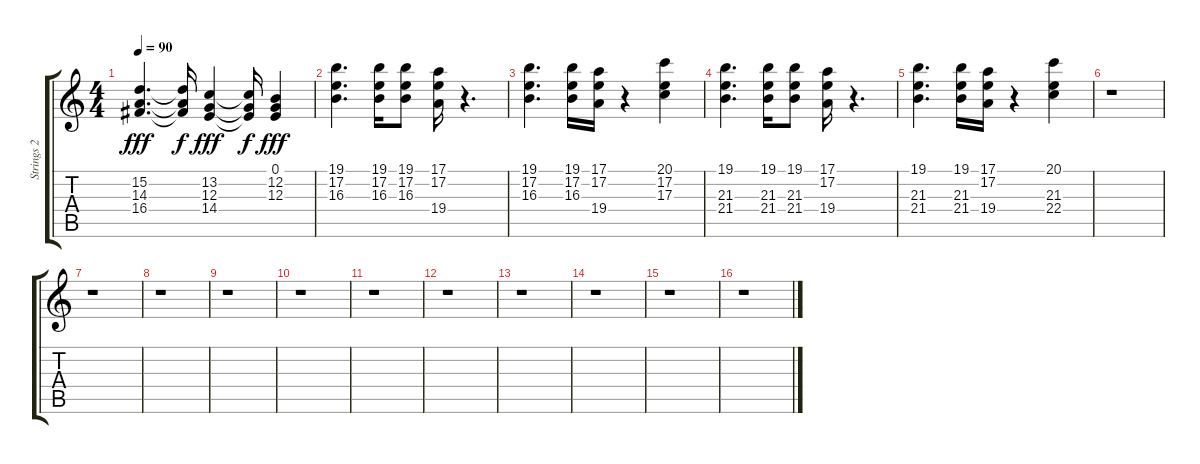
\track ("Strings 2" "Strings 2") {instrument stringensemble1}
\staff {score tabs}
\tuning (E4 B3 G3 D3 A2 E2) {hide}
\ts (4 4)
\tempo 90
\clef g2
\ks c
(15.2 14.3 16.4).4{d dy fff} (15.2{t} 14.3{t} 16.4{t}).16{dy f} (13.2 12.3 14.4).4{dy fff} (13.2{t} 12.3{t} 14.4{t}).16{dy f} (0.1 12.2 12.3).4{dy fff} |
(19.1 17.2 16.3).4{d} (19.1 17.2 16.3).16 (19.1 17.2 16.3).8 (17.1 17.2 19.4).16 r.4{d} |
(19.1 17.2 16.3).4{d} (19.1 17.2 16.3).16 (17.1 17.2 19.4).16 r.4 (20.1 17.2 17.3).4 |
(19.1 21.3 21.4).4{d} (19.1 21.3 21.4).16 (19.1 21.3 21.4).8 (17.1 17.2 19.4).16 r.4{d} |
(19.1 21.3 21.4).4{d} (19.1 21.3 21.4).16 (17.1 17.2 19.4).16 r.4 (20.1 21.3 22.4).4 |
r.1 |
r.1 |
r.1 |
r.1 |
r.1 |
r.1 |
r.1 |
r.1 |
r.1 |
r.1 |
r.1
